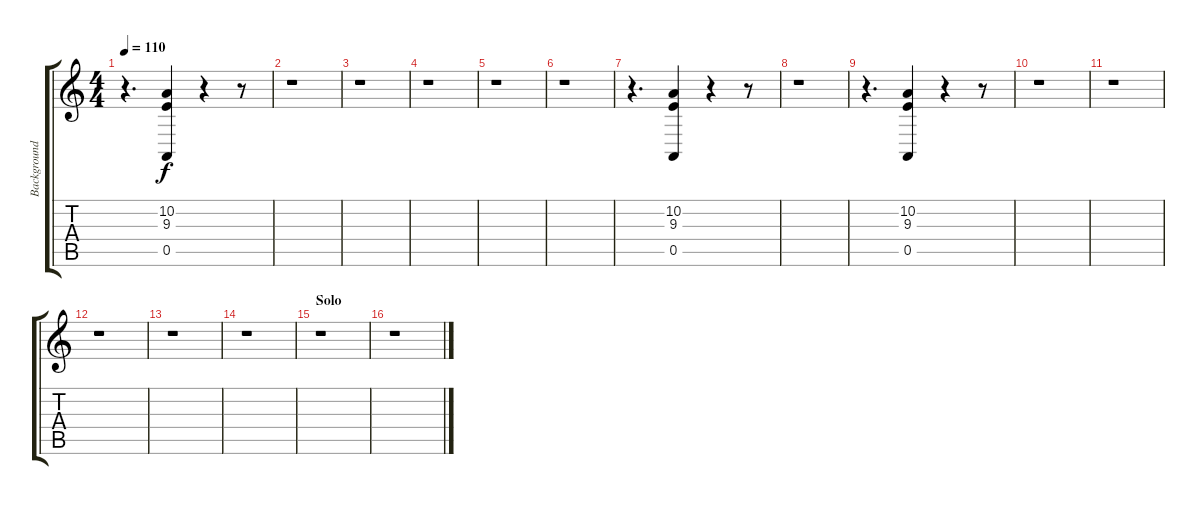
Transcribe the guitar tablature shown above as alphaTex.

\track ("Background Vocals" "Background") {instrument choiraahs}
\staff {score tabs}
\tuning (E4 B3 G3 D3 A2 E2) {hide}
\ts (4 4)
\tempo 110
\clef g2
\ks c
r.4{d dy f} (10.2 9.3 0.5).4 r.4 r.8 |
r.1 |
r.1 |
r.1 |
r.1 |
r.1 |
r.4{d} (10.2 9.3 0.5).4 r.4 r.8 |
r.1 |
r.4{d} (10.2 9.3 0.5).4 r.4 r.8 |
r.1 |
r.1 |
r.1 |
r.1 |
r.1 |
\section ("" "Solo")
r.1 |
r.1
